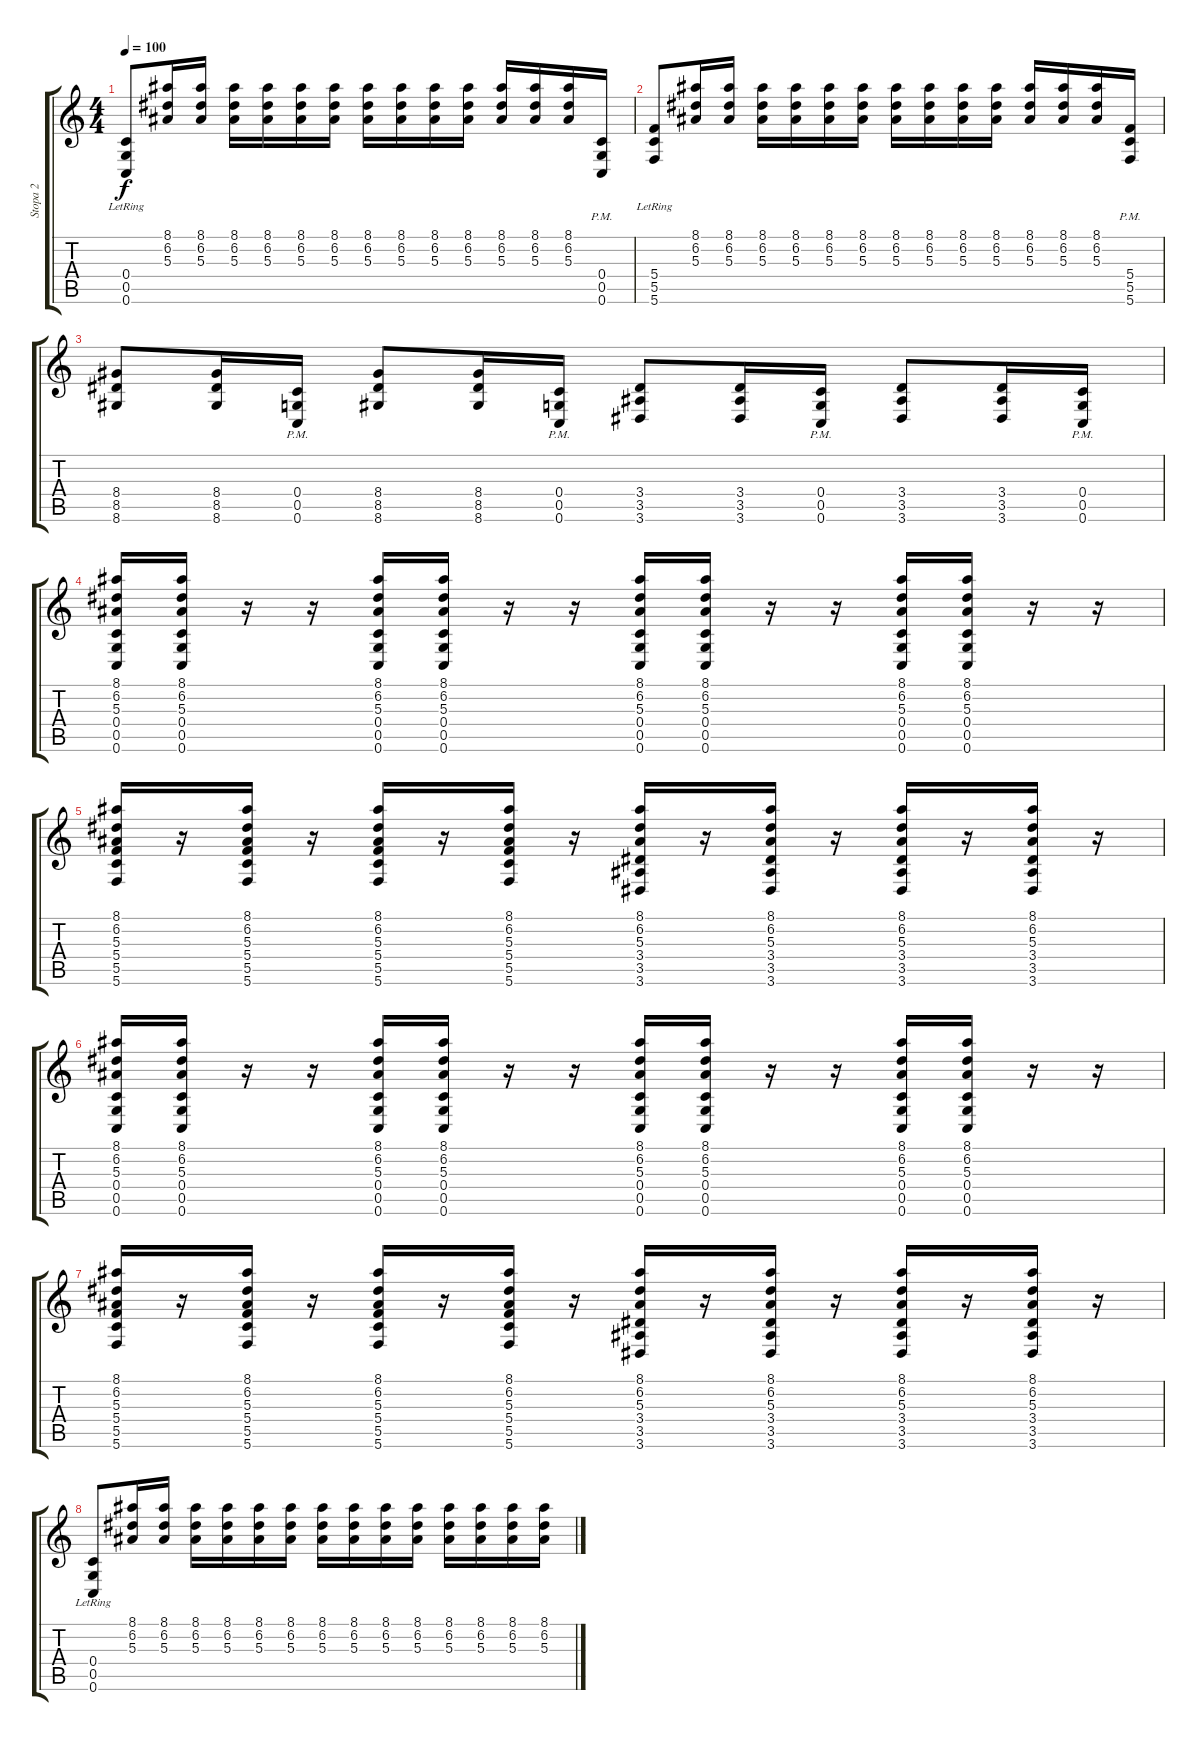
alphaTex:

\track ("Stopa 2" "Stopa 2") {instrument distortionguitar}
\staff {score tabs}
\tuning (D4 A3 F3 C3 G2 C2) {hide}
\ts (4 4)
\tempo 100
\clef g2
\ks c
(0.4{lr} 0.5{lr} 0.6{lr}).8{dy f} (8.1 6.2 5.3).16 (8.1 6.2 5.3).16 (8.1 6.2 5.3).16 (8.1 6.2 5.3).16 (8.1 6.2 5.3).16 (8.1 6.2 5.3).16 (8.1 6.2 5.3).16 (8.1 6.2 5.3).16 (8.1 6.2 5.3).16 (8.1 6.2 5.3).16 (8.1 6.2 5.3).16 (8.1 6.2 5.3).16 (8.1 6.2 5.3).16 (0.4{pm} 0.5{pm} 0.6{pm}).16 |
(5.4{lr} 5.5{lr} 5.6{lr}).8 (8.1 6.2 5.3).16 (8.1 6.2 5.3).16 (8.1 6.2 5.3).16 (8.1 6.2 5.3).16 (8.1 6.2 5.3).16 (8.1 6.2 5.3).16 (8.1 6.2 5.3).16 (8.1 6.2 5.3).16 (8.1 6.2 5.3).16 (8.1 6.2 5.3).16 (8.1 6.2 5.3).16 (8.1 6.2 5.3).16 (8.1 6.2 5.3).16 (5.4{pm} 5.5{pm} 5.6{pm}).16 |
(8.4 8.5 8.6).8 (8.4 8.5 8.6).16 (0.4{pm} 0.5{pm} 0.6{pm}).16 (8.4 8.5 8.6).8 (8.4 8.5 8.6).16 (0.4{pm} 0.5{pm} 0.6{pm}).16 (3.4 3.5 3.6).8 (3.4 3.5 3.6).16 (0.4{pm} 0.5{pm} 0.6{pm}).16 (3.4 3.5 3.6).8 (3.4 3.5 3.6).16 (0.4{pm} 0.5{pm} 0.6{pm}).16 |
(8.1 6.2 5.3 0.4 0.5 0.6).16 (8.1 6.2 5.3 0.4 0.5 0.6).16 r.16 r.16 (8.1 6.2 5.3 0.4 0.5 0.6).16 (8.1 6.2 5.3 0.4 0.5 0.6).16 r.16 r.16 (8.1 6.2 5.3 0.4 0.5 0.6).16 (8.1 6.2 5.3 0.4 0.5 0.6).16 r.16 r.16 (8.1 6.2 5.3 0.4 0.5 0.6).16 (8.1 6.2 5.3 0.4 0.5 0.6).16 r.16 r.16 |
(8.1 6.2 5.3 5.4 5.5 5.6).16 r.16 (8.1 6.2 5.3 5.4 5.5 5.6).16 r.16 (8.1 6.2 5.3 5.4 5.5 5.6).16 r.16 (8.1 6.2 5.3 5.4 5.5 5.6).16 r.16 (8.1 6.2 5.3 3.4 3.5 3.6).16 r.16 (8.1 6.2 5.3 3.4 3.5 3.6).16 r.16 (8.1 6.2 5.3 3.4 3.5 3.6).16 r.16 (8.1 6.2 5.3 3.4 3.5 3.6).16 r.16 |
(8.1 6.2 5.3 0.4 0.5 0.6).16 (8.1 6.2 5.3 0.4 0.5 0.6).16 r.16 r.16 (8.1 6.2 5.3 0.4 0.5 0.6).16 (8.1 6.2 5.3 0.4 0.5 0.6).16 r.16 r.16 (8.1 6.2 5.3 0.4 0.5 0.6).16 (8.1 6.2 5.3 0.4 0.5 0.6).16 r.16 r.16 (8.1 6.2 5.3 0.4 0.5 0.6).16 (8.1 6.2 5.3 0.4 0.5 0.6).16 r.16 r.16 |
(8.1 6.2 5.3 5.4 5.5 5.6).16 r.16 (8.1 6.2 5.3 5.4 5.5 5.6).16 r.16 (8.1 6.2 5.3 5.4 5.5 5.6).16 r.16 (8.1 6.2 5.3 5.4 5.5 5.6).16 r.16 (8.1 6.2 5.3 3.4 3.5 3.6).16 r.16 (8.1 6.2 5.3 3.4 3.5 3.6).16 r.16 (8.1 6.2 5.3 3.4 3.5 3.6).16 r.16 (8.1 6.2 5.3 3.4 3.5 3.6).16 r.16 |
(0.4{lr} 0.5{lr} 0.6{lr}).8 (8.1 6.2 5.3).16 (8.1 6.2 5.3).16 (8.1 6.2 5.3).16 (8.1 6.2 5.3).16 (8.1 6.2 5.3).16 (8.1 6.2 5.3).16 (8.1 6.2 5.3).16 (8.1 6.2 5.3).16 (8.1 6.2 5.3).16 (8.1 6.2 5.3).16 (8.1 6.2 5.3).16 (8.1 6.2 5.3).16 (8.1 6.2 5.3).16 (8.1 6.2 5.3).16
